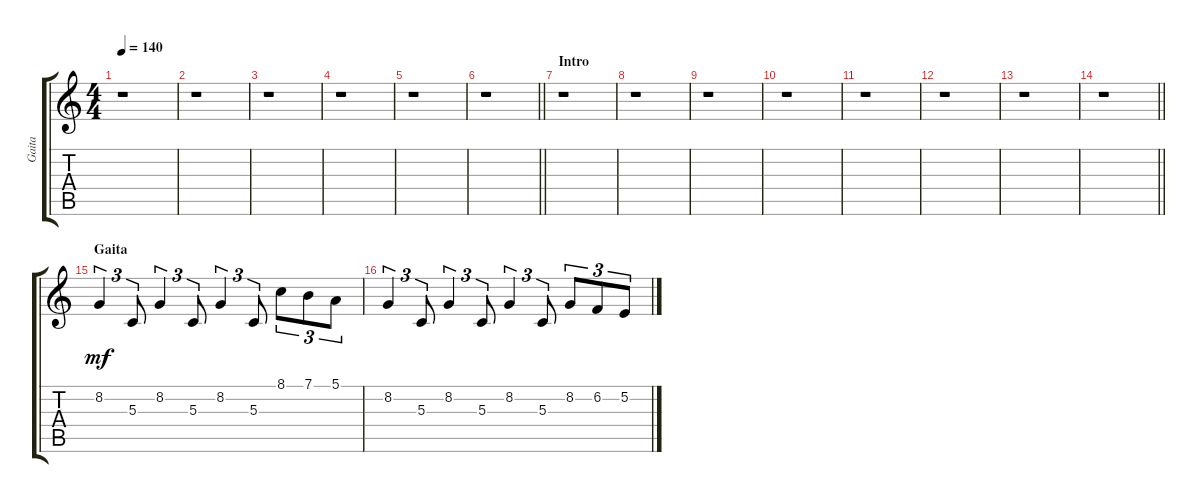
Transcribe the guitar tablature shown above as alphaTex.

\track ("Gaita" "Gaita") {instrument bagpipe}
\staff {score tabs}
\tuning (E4 B3 G3 D3 A2 E2) {hide}
\ts (4 4)
\tempo 140
\clef g2
\ks c
r.1{dy mf} |
r.1 |
r.1 |
r.1 |
r.1 |
\barLineRight lightlight
r.1 |
\section ("" "Intro")
r.1 |
r.1 |
r.1 |
r.1 |
r.1 |
r.1 |
r.1 |
\barLineRight lightlight
r.1 |
\section ("" "Gaita")
8.2.4{tu (3 2)} 5.3.8{tu (3 2)} 8.2.4{tu (3 2)} 5.3.8{tu (3 2)} 8.2.4{tu (3 2)} 5.3.8{tu (3 2)} 8.1.8{tu (3 2)} 7.1.8{tu (3 2)} 5.1.8{tu (3 2)} |
8.2.4{tu (3 2)} 5.3.8{tu (3 2)} 8.2.4{tu (3 2)} 5.3.8{tu (3 2)} 8.2.4{tu (3 2)} 5.3.8{tu (3 2)} 8.2.8{tu (3 2)} 6.2.8{tu (3 2)} 5.2.8{tu (3 2)}
